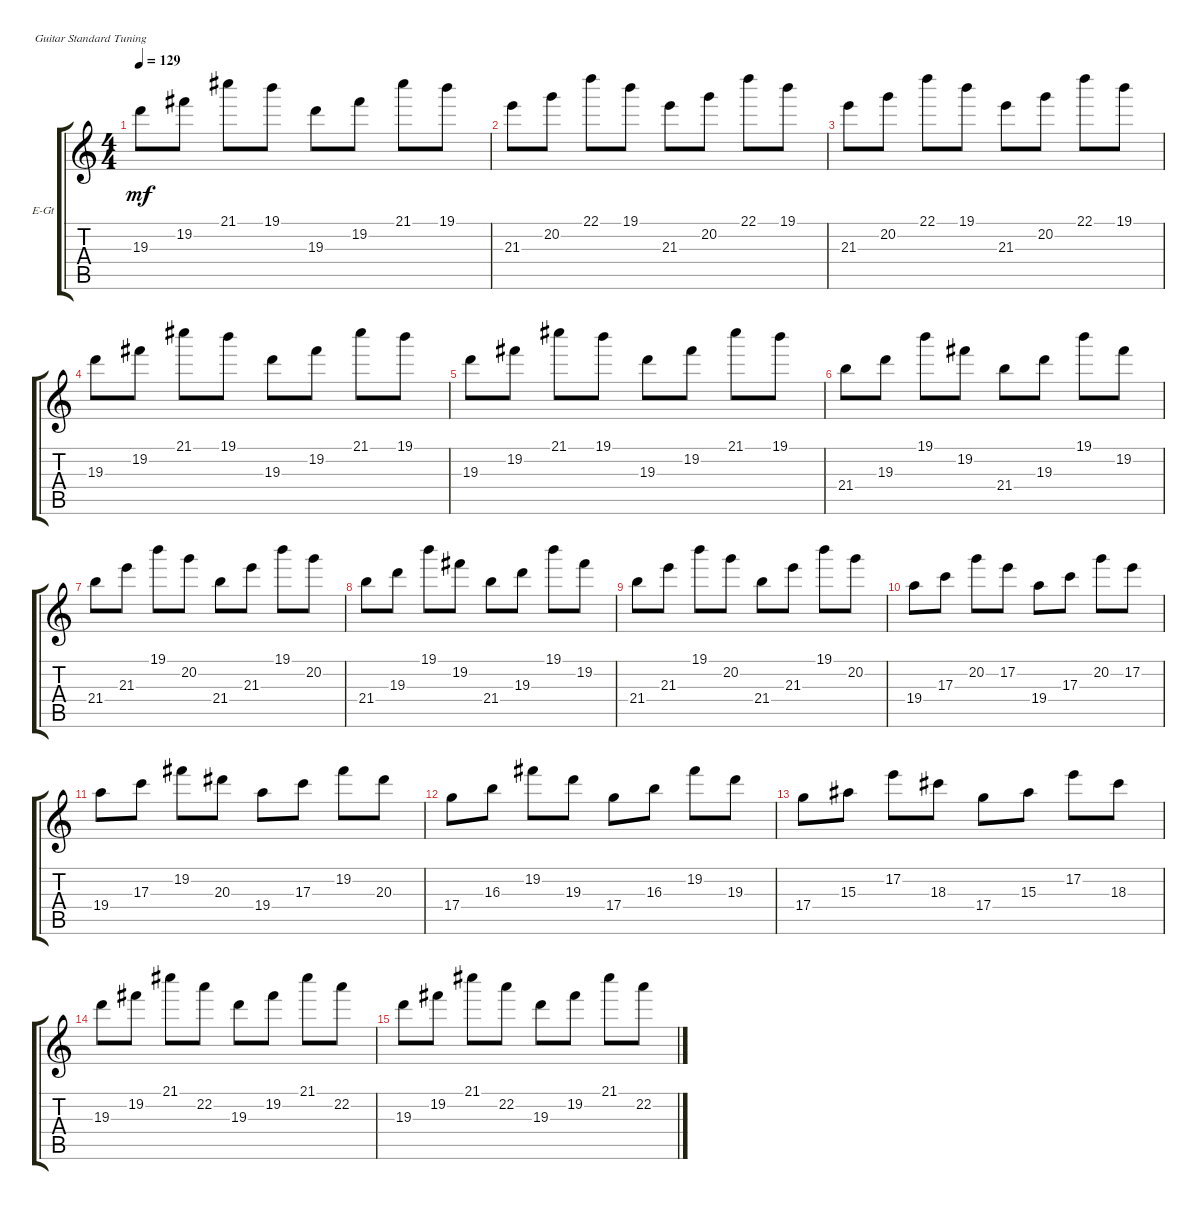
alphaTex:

\defaultSystemsLayout 4
\bracketExtendMode groupsimilarinstruments
\firstSystemTrackNameOrientation horizontal
\otherSystemsTrackNameOrientation horizontal
\track ("Secondary Lead/Rhythm" "E-Gt") {instrument distortionguitar}
\staff {score tabs}
\tuning (E4 B3 G3 D3 A2 E2)
\ts (4 4)
\tempo 129
\clef g2
\ks c
19.3.8{dy mf} 19.2.8 21.1.8 19.1.8 19.3.8 19.2.8 21.1.8 19.1.8 |
21.3.8 20.2.8 22.1.8 19.1.8 21.3.8 20.2.8 22.1.8 19.1.8 |
21.3.8 20.2.8 22.1.8 19.1.8 21.3.8 20.2.8 22.1.8 19.1.8 |
19.3.8 19.2.8 21.1.8 19.1.8 19.3.8 19.2.8 21.1.8 19.1.8 |
19.3.8 19.2.8 21.1.8 19.1.8 19.3.8 19.2.8 21.1.8 19.1.8 |
21.4.8 19.3.8 19.1.8 19.2.8 21.4.8 19.3.8 19.1.8 19.2.8 |
21.4.8 21.3.8 19.1.8 20.2.8 21.4.8 21.3.8 19.1.8 20.2.8 |
21.4.8 19.3.8 19.1.8 19.2.8 21.4.8 19.3.8 19.1.8 19.2.8 |
21.4.8 21.3.8 19.1.8 20.2.8 21.4.8 21.3.8 19.1.8 20.2.8 |
19.4.8 17.3.8 20.2.8 17.2.8 19.4.8 17.3.8 20.2.8 17.2.8 |
19.4.8 17.3.8 19.2.8 20.3.8 19.4.8 17.3.8 19.2.8 20.3.8 |
17.4.8 16.3.8 19.2.8 19.3.8 17.4.8 16.3.8 19.2.8 19.3.8 |
17.4.8 15.3.8 17.2.8 18.3.8 17.4.8 15.3.8 17.2.8 18.3.8 |
19.3.8 19.2.8 21.1.8 22.2.8 19.3.8 19.2.8 21.1.8 22.2.8 |
19.3.8 19.2.8 21.1.8 22.2.8 19.3.8 19.2.8 21.1.8 22.2.8
